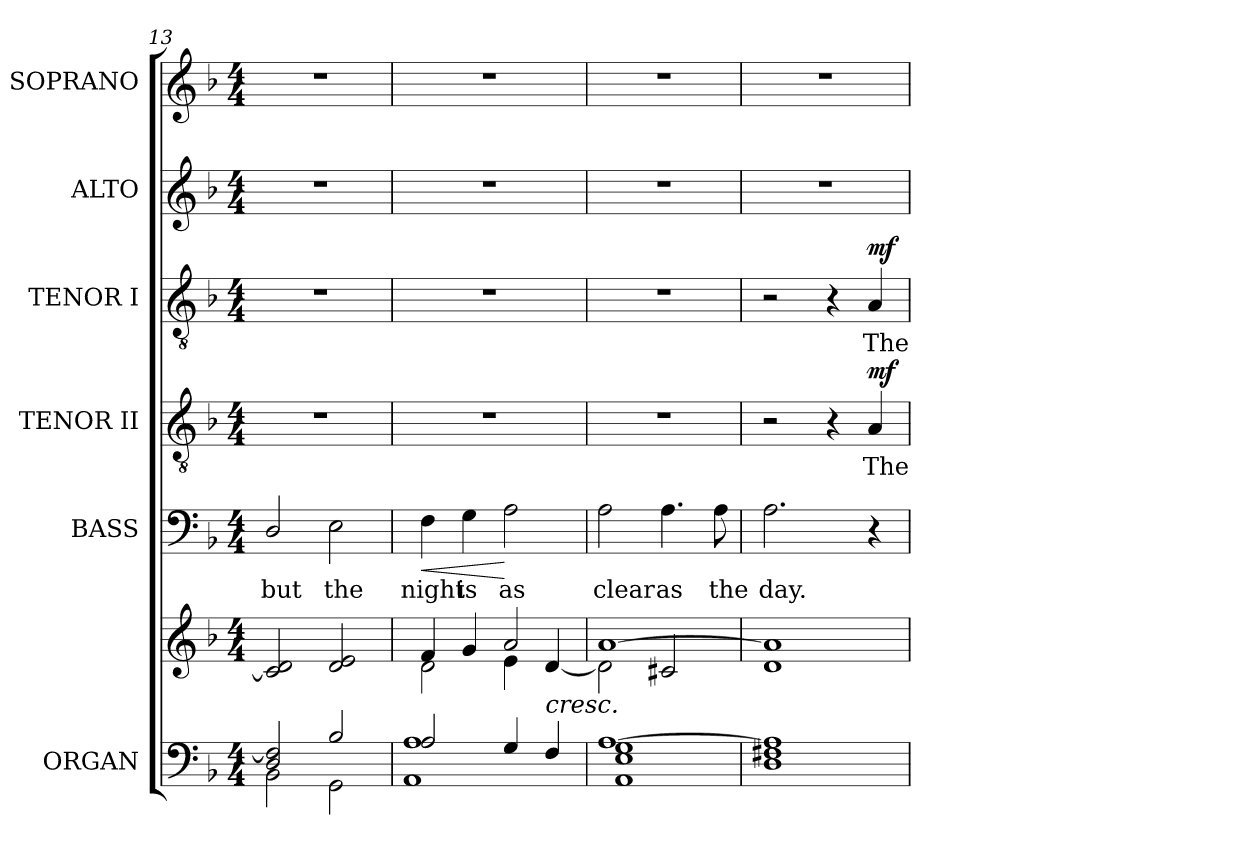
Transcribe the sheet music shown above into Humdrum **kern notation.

**kern	**kern	**dynam	**kern	**text	**dynam	**kern	**text	**dynam	**kern	**text	**dynam	**kern	**kern
*part6	*part6	*part6	*part5	*part5	*part5	*part4	*part4	*part4	*part3	*part3	*part3	*part2	*part1
*staff7	*staff6	*staff6/7	*staff5	*staff5	*staff5	*staff4	*staff4	*staff4	*staff3	*staff3	*staff3	*staff2	*staff1
*I"ORGAN	*	*	*I"BASS	*	*	*I"TENOR II	*	*	*I"TENOR I	*	*	*I"ALTO	*I"SOPRANO
*I'Org.	*	*	*I'B.	*	*	*I'T.	*	*	*I'T.	*	*	*I'A.	*I'S.
!!LO:PB:g=z
*clefF4	*clefG2	*	*clefF4	*	*	*clefGv2	*	*	*clefGv2	*	*	*clefG2	*clefG2
*	*	*	*	*	*	*ITrd7c12	*	*	*ITrd7c12	*	*	*	*
*k[b-]	*k[b-]	*	*k[b-]	*	*	*k[b-]	*	*	*k[b-]	*	*	*k[b-]	*k[b-]
*F:	*F:	*	*F:	*	*	*F:	*	*	*F:	*	*	*F:	*F:
*M4/4	*M4/4	*	*M4/4	*	*	*M4/4	*	*	*M4/4	*	*	*M4/4	*M4/4
=13	=13	=13	=13	=13	=13	=13	=13	=13	=13	=13	=13	=13	=13
*^	*	*	*	*	*	*	*	*	*	*	*	*	*
!	!	!	!	!	!LO:LY:b:color=#000000	!	!	!	!	!	!	!	!	!
2Di/ 2Fi]	2BB-i\	2ci/] 2di	.	2Di/	but	.	1r	.	.	1r	.	.	1r	1r
!	!	!	!	!	!LO:LY:b:color=#000000	!	!	!	!	!	!	!	!	!
2B-i/	2GGi\	2di/ 2ei	.	2Ei\	the	.	.	.	.	.	.	.	.	.
=14	=14	=14	=14	=14	=14	=14	=14	=14	=14	=14	=14	=14	=14	=14
*	*	*^	*	*	*	*	*	*	*	*	*	*	*	*
!	!	!	!	!	!	!LO:LY:b:color=#000000	!LO:HP:b	!	!	!	!	!	!	!	!
2Ai/	1AAi 1Ai	4fi/	2di\	.	4Fi\	night	<	1r	.	.	1r	.	.	1r	1r
!	!	!	!	!	!	!LO:LY:b:color=#000000	!	!	!	!	!	!	!	!	!
.	.	4gi/	.	.	4Gi\	is	.	.	.	.	.	.	.	.	.
!	!	!	!	!	!	!LO:LY:b:color=#000000	!	!	!	!	!	!	!	!	!
4Gi/	.	2ai/	4ei\	[	2Ai\	as	[	.	.	.	.	.	.	.	.
!	!	!	!	!LO:HP:b	!	!	!	!	!	!	!	!	!	!	!
4Fi/	.	.	[4di/	<	.	.	.	.	.	.	.	.	.	.	.
=15	=15	=15	=15	=15	=15	=15	=15	=15	=15	=15	=15	=15	=15	=15	=15
!	!	!	!	!	!	!LO:LY:b:color=#000000	!	!	!	!	!	!	!	!	!
[1Ai	1AAi 1Ei 1Gi	[1ai	2di\]	.	2Ai\	clear	.	1r	.	.	1r	.	.	1r	1r
!	!	!	!	!	!	!LO:LY:b:color=#000000	!	!	!	!	!	!	!	!	!
.	.	.	2c#Xi/	.	4.Ai\	as	.	.	.	.	.	.	.	.	.
!	!	!	!	!	!	!LO:LY:b:color=#000000	!	!	!	!	!	!	!	!	!
.	.	.	.	.	8Ai\	the	.	.	.	.	.	.	.	.	.
*	*	*v	*v	*	*	*	*	*	*	*	*	*	*	*	*
=16	=16	=16	=16	=16	=16	=16	=16	=16	=16	=16	=16	=16	=16	=16
!	!	!	!	!	!LO:LY:b:color=#000000	!	!	!	!	!	!	!	!	!
1Ai]	1Di 1F#Xi	1di 1ai]	.	2.Ai\	day.	.	2r	.	.	2r	.	.	1r	1r
.	.	.	.	.	.	.	4r	.	.	4r	.	.	.	.
!	!	!	!	!	!	!	!	!LO:LY:b:color=#000000	!	!	!	!	!	!
!	!	!	!	!	!	!	!	!	!	!	!LO:LY:b:color=#000000	!	!	!
.	.	.	.	4r	.	.	4AAi/	The	mf	4AAi/	The	mf	.	.
*v	*v	*	*	*	*	*	*	*	*	*	*	*	*	*
=	=	=	=	=	=	=	=	=	=	=	=	=	=
*-	*-	*-	*-	*-	*-	*-	*-	*-	*-	*-	*-	*-	*-
